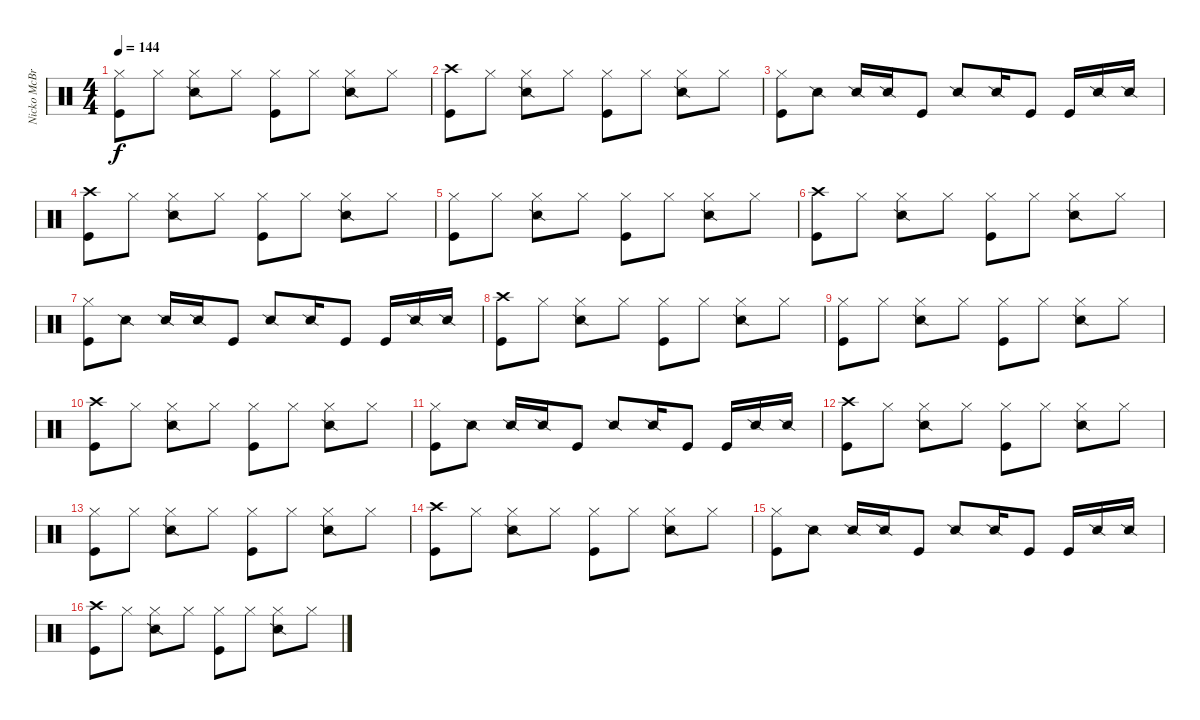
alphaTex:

\track ("Nicko McBrain" "Nicko McBr") {instrument percussion}
\staff {score}
\articulation defaults
\ts (4 4)
\tempo 144
\clef neutral
\ks c
("Hi-Hat (closed)" "Kick (hit)").8{dy f} "Hi-Hat (closed)".8 ("Hi-Hat (closed)" "Snare (side stick) 2").8 "Hi-Hat (closed)".8 ("Hi-Hat (closed)" "Kick (hit)").8 "Hi-Hat (closed)".8 ("Hi-Hat (closed)" "Snare (side stick) 2").8 "Hi-Hat (closed)".8 |
("Crash high (hit)" "Kick (hit)").8 "Hi-Hat (closed)".8 ("Hi-Hat (closed)" "Snare (side stick) 2").8 "Hi-Hat (closed)".8 ("Hi-Hat (closed)" "Kick (hit)").8 "Hi-Hat (closed)".8 ("Hi-Hat (closed)" "Snare (side stick) 2").8 "Hi-Hat (closed)".8 |
("Hi-Hat (closed)" "Kick (hit)").8 "Snare (side stick) 2".8 "Snare (side stick) 2".16 "Snare (side stick) 2".16 "Kick (hit)".8 "Snare (side stick) 2".8 "Snare (side stick) 2".16 "Kick (hit)".8 "Kick (hit)".16 "Snare (side stick) 2".16 "Snare (side stick) 2".16 |
("Crash high (hit)" "Kick (hit)").8 "Hi-Hat (closed)".8 ("Hi-Hat (closed)" "Snare (side stick) 2").8 "Hi-Hat (closed)".8 ("Hi-Hat (closed)" "Kick (hit)").8 "Hi-Hat (closed)".8 ("Hi-Hat (closed)" "Snare (side stick) 2").8 "Hi-Hat (closed)".8 |
("Hi-Hat (closed)" "Kick (hit)").8 "Hi-Hat (closed)".8 ("Hi-Hat (closed)" "Snare (side stick) 2").8 "Hi-Hat (closed)".8 ("Hi-Hat (closed)" "Kick (hit)").8 "Hi-Hat (closed)".8 ("Hi-Hat (closed)" "Snare (side stick) 2").8 "Hi-Hat (closed)".8 |
("Crash high (hit)" "Kick (hit)").8 "Hi-Hat (closed)".8 ("Hi-Hat (closed)" "Snare (side stick) 2").8 "Hi-Hat (closed)".8 ("Hi-Hat (closed)" "Kick (hit)").8 "Hi-Hat (closed)".8 ("Hi-Hat (closed)" "Snare (side stick) 2").8 "Hi-Hat (closed)".8 |
("Hi-Hat (closed)" "Kick (hit)").8 "Snare (side stick) 2".8 "Snare (side stick) 2".16 "Snare (side stick) 2".16 "Kick (hit)".8 "Snare (side stick) 2".8 "Snare (side stick) 2".16 "Kick (hit)".8 "Kick (hit)".16 "Snare (side stick) 2".16 "Snare (side stick) 2".16 |
("Crash high (hit)" "Kick (hit)").8 "Hi-Hat (closed)".8 ("Hi-Hat (closed)" "Snare (side stick) 2").8 "Hi-Hat (closed)".8 ("Hi-Hat (closed)" "Kick (hit)").8 "Hi-Hat (closed)".8 ("Hi-Hat (closed)" "Snare (side stick) 2").8 "Hi-Hat (closed)".8 |
("Hi-Hat (closed)" "Kick (hit)").8 "Hi-Hat (closed)".8 ("Hi-Hat (closed)" "Snare (side stick) 2").8 "Hi-Hat (closed)".8 ("Hi-Hat (closed)" "Kick (hit)").8 "Hi-Hat (closed)".8 ("Hi-Hat (closed)" "Snare (side stick) 2").8 "Hi-Hat (closed)".8 |
("Crash high (hit)" "Kick (hit)").8 "Hi-Hat (closed)".8 ("Hi-Hat (closed)" "Snare (side stick) 2").8 "Hi-Hat (closed)".8 ("Hi-Hat (closed)" "Kick (hit)").8 "Hi-Hat (closed)".8 ("Hi-Hat (closed)" "Snare (side stick) 2").8 "Hi-Hat (closed)".8 |
("Hi-Hat (closed)" "Kick (hit)").8 "Snare (side stick) 2".8 "Snare (side stick) 2".16 "Snare (side stick) 2".16 "Kick (hit)".8 "Snare (side stick) 2".8 "Snare (side stick) 2".16 "Kick (hit)".8 "Kick (hit)".16 "Snare (side stick) 2".16 "Snare (side stick) 2".16 |
("Crash high (hit)" "Kick (hit)").8 "Hi-Hat (closed)".8 ("Hi-Hat (closed)" "Snare (side stick) 2").8 "Hi-Hat (closed)".8 ("Hi-Hat (closed)" "Kick (hit)").8 "Hi-Hat (closed)".8 ("Hi-Hat (closed)" "Snare (side stick) 2").8 "Hi-Hat (closed)".8 |
("Hi-Hat (closed)" "Kick (hit)").8 "Hi-Hat (closed)".8 ("Hi-Hat (closed)" "Snare (side stick) 2").8 "Hi-Hat (closed)".8 ("Hi-Hat (closed)" "Kick (hit)").8 "Hi-Hat (closed)".8 ("Hi-Hat (closed)" "Snare (side stick) 2").8 "Hi-Hat (closed)".8 |
("Crash high (hit)" "Kick (hit)").8 "Hi-Hat (closed)".8 ("Hi-Hat (closed)" "Snare (side stick) 2").8 "Hi-Hat (closed)".8 ("Hi-Hat (closed)" "Kick (hit)").8 "Hi-Hat (closed)".8 ("Hi-Hat (closed)" "Snare (side stick) 2").8 "Hi-Hat (closed)".8 |
("Hi-Hat (closed)" "Kick (hit)").8 "Snare (side stick) 2".8 "Snare (side stick) 2".16 "Snare (side stick) 2".16 "Kick (hit)".8 "Snare (side stick) 2".8 "Snare (side stick) 2".16 "Kick (hit)".8 "Kick (hit)".16 "Snare (side stick) 2".16 "Snare (side stick) 2".16 |
("Crash high (hit)" "Kick (hit)").8 "Hi-Hat (closed)".8 ("Hi-Hat (closed)" "Snare (side stick) 2").8 "Hi-Hat (closed)".8 ("Hi-Hat (closed)" "Kick (hit)").8 "Hi-Hat (closed)".8 ("Hi-Hat (closed)" "Snare (side stick) 2").8 "Hi-Hat (closed)".8
